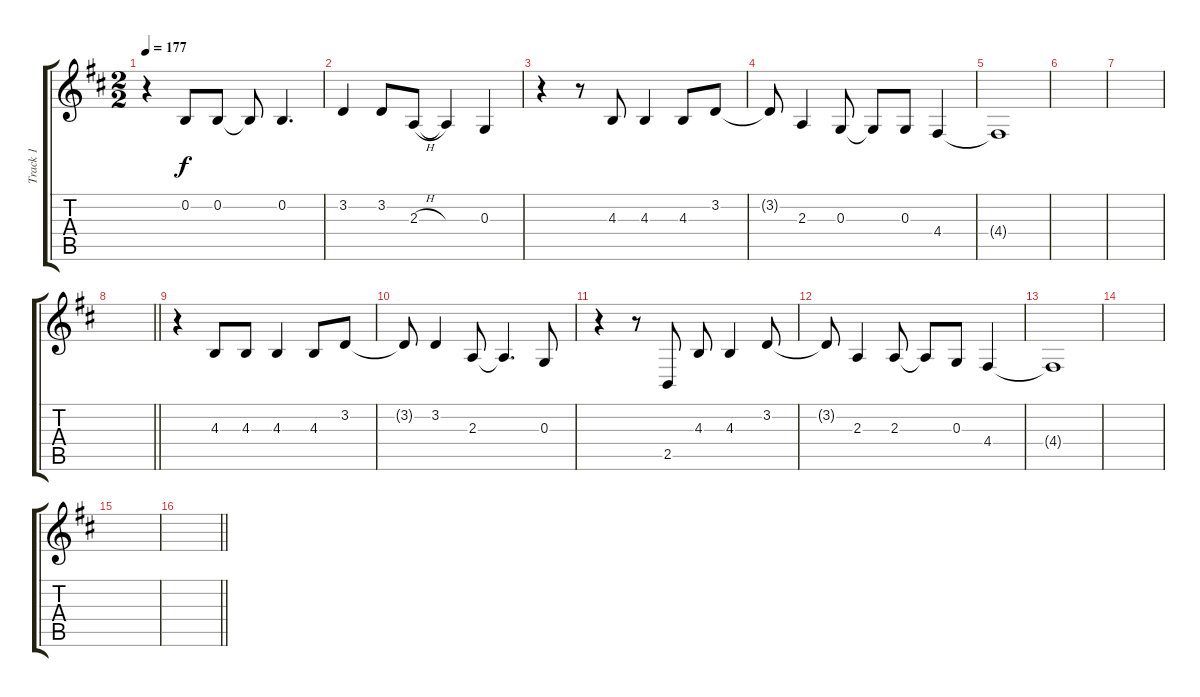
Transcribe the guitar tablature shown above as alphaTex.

\track ("Track 1" "Track 1") {instrument altosax}
\staff {score tabs}
\tuning (E4 B3 G3 D3 A2 E2) {hide}
\ts (2 2)
\tempo 177
\clef g2
\ks d
r.4{dy f} 0.2.8 0.2.8 0.2{t}.8 0.2.4{d} |
3.2.4 3.2.8 2.3{h}.8 2.3{t}.4 0.3.4 |
r.4 r.8 4.3.8 4.3.4 4.3.8 3.2.8 |
3.2{t}.8 2.3.4 0.3.8 0.3{t}.8 0.3.8 4.4.4 |
4.4{t}.1 |
|
|
\barLineRight lightlight
|
r.4 4.3.8 4.3.8 4.3.4 4.3.8 3.2.8 |
3.2{t}.8 3.2.4 2.3.8 2.3{t}.4{d} 0.3.8 |
r.4 r.8 2.5.8 4.3.8 4.3.4 3.2.8 |
3.2{t}.8 2.3.4 2.3.8 2.3{t}.8 0.3.8 4.4.4 |
4.4{t}.1 |
|
|
\barLineRight lightlight
